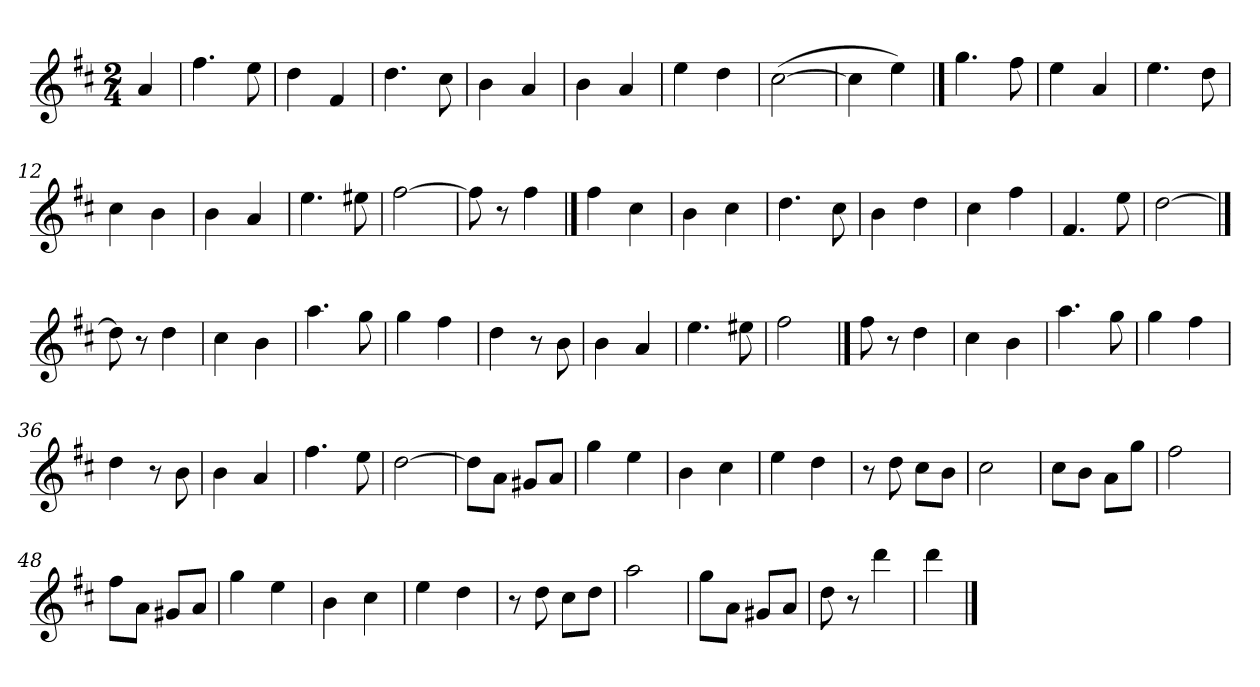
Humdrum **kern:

**kern
*part1
*staff1
*clefG2
*k[f#c#]
*D:
*M2/4
*MM120
=
4a
=1
4.ff#
8ee
=2
4dd
4f#
=3
4.dd
8cc#
=4
4b
4a
=5
4b
4a
=6
4ee
4dd
=7
([2cc#
=8
4cc#]
4ee)
==9
4.gg
8ff#
=10
4ee
4a
=11
4.ee
8dd
=12
4cc#
4b
=13
4b
4a
=14
4.ee
8ee#X
=15
[2ff#
=16
8ff#]
8r
4ff#
==17
4ff#
4cc#
=18
4b
4cc#
=19
4.dd
8cc#
=20
4b
4dd
=21
4cc#
4ff#
=22
4.f#
8ee
=23
[2dd
==24
8dd]
8r
4dd
=25
4cc#
4b
=26
4.aa
8gg
=27
4gg
4ff#
=28
4dd
8r
8b
=29
4b
4a
=30
4.ee
8ee#X
=31
2ff#
==32
8ff#
8r
4dd
=33
4cc#
4b
=34
4.aa
8gg
=35
4gg
4ff#
=36
4dd
8r
8b
=37
4b
4a
=38
4.ff#
8ee
=39
[2dd
=40
8dd\L]
8a\J
8g#X/L
8a/J
=41
4gg
4ee
=42
4b
4cc#
=43
4ee
4dd
=44
8r
8dd
8cc#\L
8b\J
=45
2cc#
=46
8cc#\L
8b\J
8a\L
8gg\J
=47
2ff#
=48
8ff#\L
8a\J
8g#X/L
8a/J
=49
4gg
4ee
=50
4b
4cc#
=51
4ee
4dd
=52
8r
8dd
8cc#\L
8dd\J
=53
2aa
=54
8gg\L
8a\J
8g#X/L
8a/J
=55
8dd
8r
4ddd
=56
4ddd
==
*-
